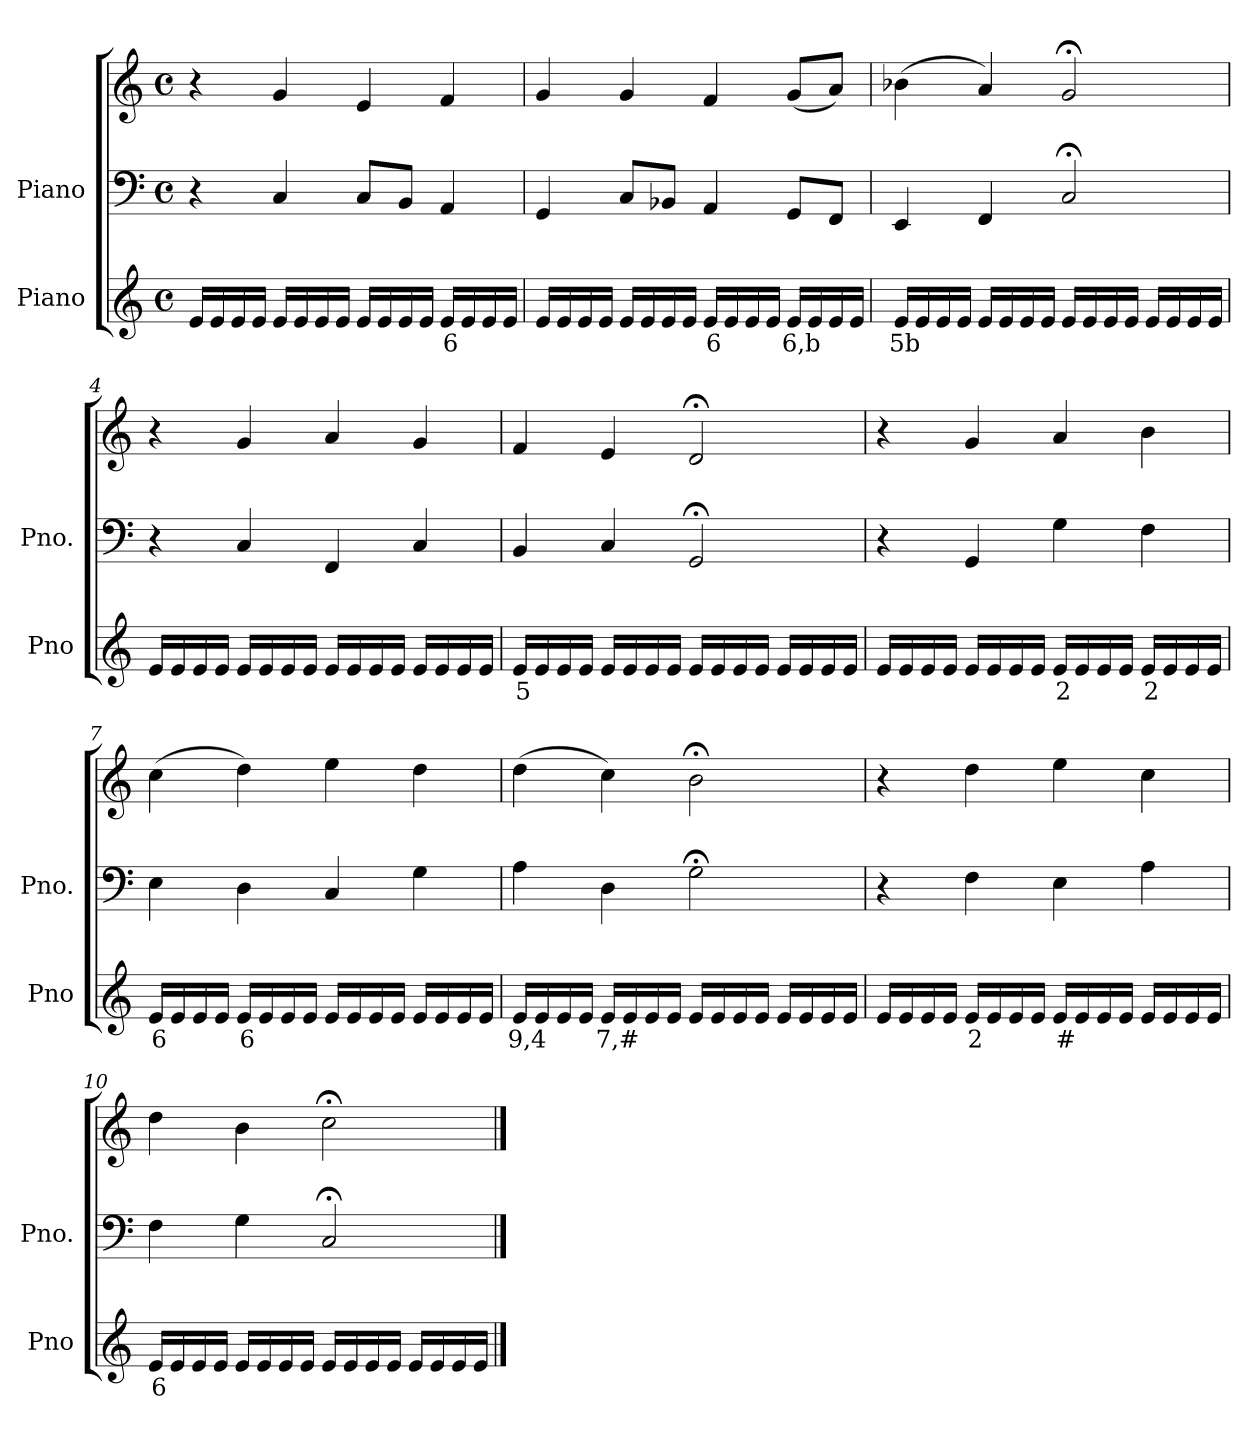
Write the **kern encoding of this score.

**kern	**text	**kern	**kern
*part2	*part2	*part1	*part1
*staff3	*staff3	*staff2	*staff1
*I"Piano	*	*I"Piano	*
*I'Pno	*	*I'Pno.	*
*clefG2	*	*clefF4	*clefG2
*k[]	*	*k[]	*k[]
*M4/4	*	*M4/4	*M4/4
*met(c)	*	*met(c)	*met(c)
=1	=1	=1	=1
16e/LL	.	4r	4r
16e/	.	.	.
16e/	.	.	.
16e/JJ	.	.	.
16e/LL	.	4C/	4g/
16e/	.	.	.
16e/	.	.	.
16e/JJ	.	.	.
16e/LL	.	8C/L	4e/
16e/	.	.	.
!	!LO:LY:b	!	!
16e/	_	8BB/J	.
16e/JJ	.	.	.
!	!LO:LY:b	!	!
16e/LL	6	4AA/	4f/
16e/	.	.	.
16e/	.	.	.
16e/JJ	.	.	.
=2	=2	=2	=2
16e/LL	.	4GG/	4g/
16e/	.	.	.
16e/	.	.	.
16e/JJ	.	.	.
16e/LL	.	8C/L	4g/
16e/	.	.	.
!	!LO:LY:b	!	!
16e/	_	8BB-X/J	.
16e/JJ	.	.	.
!	!LO:LY:b	!	!
16e/LL	6	4AA/	4f/
16e/	.	.	.
16e/	.	.	.
16e/JJ	.	.	.
!	!LO:LY:b	!	!
16e/LL	6,b	8GG/L	(<8g/L
16e/	.	.	.
16e/	.	8FF/J	8a/J)
16e/JJ	.	.	.
=3	=3	=3	=3
!	!LO:LY:b	!	!
16e/LL	5b	4EE/	(>4b-X\
16e/	.	.	.
16e/	.	.	.
16e/JJ	.	.	.
16e/LL	.	4FF/	4a/)
16e/	.	.	.
16e/	.	.	.
16e/JJ	.	.	.
16e/LL	.	2C;</	2g;</
16e/	.	.	.
16e/	.	.	.
16e/JJ	.	.	.
16e/LL	.	.	.
16e/	.	.	.
16e/	.	.	.
16e/JJ	.	.	.
=4	=4	=4	=4
16e/LL	.	4r	4r
16e/	.	.	.
16e/	.	.	.
16e/JJ	.	.	.
16e/LL	.	4C/	4g/
16e/	.	.	.
16e/	.	.	.
16e/JJ	.	.	.
16e/LL	.	4FF/	4a/
16e/	.	.	.
16e/	.	.	.
16e/JJ	.	.	.
16e/LL	.	4C/	4g/
16e/	.	.	.
16e/	.	.	.
16e/JJ	.	.	.
=5	=5	=5	=5
!	!LO:LY:b	!	!
16e/LL	5	4BB/	4f/
16e/	.	.	.
16e/	.	.	.
16e/JJ	.	.	.
16e/LL	.	4C/	4e/
16e/	.	.	.
16e/	.	.	.
16e/JJ	.	.	.
16e/LL	.	2GG;</	2d;</
16e/	.	.	.
16e/	.	.	.
16e/JJ	.	.	.
16e/LL	.	.	.
16e/	.	.	.
16e/	.	.	.
16e/JJ	.	.	.
=6	=6	=6	=6
16e/LL	.	4r	4r
16e/	.	.	.
16e/	.	.	.
16e/JJ	.	.	.
16e/LL	.	4GG/	4g/
16e/	.	.	.
16e/	.	.	.
16e/JJ	.	.	.
!	!LO:LY:b	!	!
16e/LL	2	4G\	4a/
16e/	.	.	.
16e/	.	.	.
16e/JJ	.	.	.
!	!LO:LY:b	!	!
16e/LL	2	4F\	4b\
16e/	.	.	.
16e/	.	.	.
16e/JJ	.	.	.
=7	=7	=7	=7
!	!LO:LY:b	!	!
16e/LL	6	4E\	(>4cc\
16e/	.	.	.
16e/	.	.	.
16e/JJ	.	.	.
!	!LO:LY:b	!	!
16e/LL	6	4D\	4dd\)
16e/	.	.	.
16e/	.	.	.
16e/JJ	.	.	.
16e/LL	.	4C/	4ee\
16e/	.	.	.
16e/	.	.	.
16e/JJ	.	.	.
16e/LL	.	4G\	4dd\
16e/	.	.	.
16e/	.	.	.
16e/JJ	.	.	.
=8	=8	=8	=8
!	!LO:LY:b	!	!
16e/LL	9,4	4A\	(>4dd\
16e/	.	.	.
16e/	.	.	.
16e/JJ	.	.	.
!	!LO:LY:b	!	!
16e/LL	7,#	4D\	4cc\)
16e/	.	.	.
16e/	.	.	.
16e/JJ	.	.	.
16e/LL	.	2G;<\	2b;<\
16e/	.	.	.
16e/	.	.	.
16e/JJ	.	.	.
16e/LL	.	.	.
16e/	.	.	.
16e/	.	.	.
16e/JJ	.	.	.
=9	=9	=9	=9
16e/LL	.	4r	4r
16e/	.	.	.
16e/	.	.	.
16e/JJ	.	.	.
!	!LO:LY:b	!	!
16e/LL	2	4F\	4dd\
16e/	.	.	.
16e/	.	.	.
16e/JJ	.	.	.
!	!LO:LY:b	!	!
16e/LL	#	4E\	4ee\
16e/	.	.	.
16e/	.	.	.
16e/JJ	.	.	.
16e/LL	.	4A\	4cc\
16e/	.	.	.
16e/	.	.	.
16e/JJ	.	.	.
=10	=10	=10	=10
!	!LO:LY:b	!	!
16e/LL	6	4F\	4dd\
16e/	.	.	.
16e/	.	.	.
16e/JJ	.	.	.
16e/LL	.	4G\	4b\
16e/	.	.	.
16e/	.	.	.
16e/JJ	.	.	.
16e/LL	.	2C;</	2cc;<\
16e/	.	.	.
16e/	.	.	.
16e/JJ	.	.	.
16e/LL	.	.	.
16e/	.	.	.
16e/	.	.	.
16e/JJ	.	.	.
==	==	==	==
*-	*-	*-	*-
